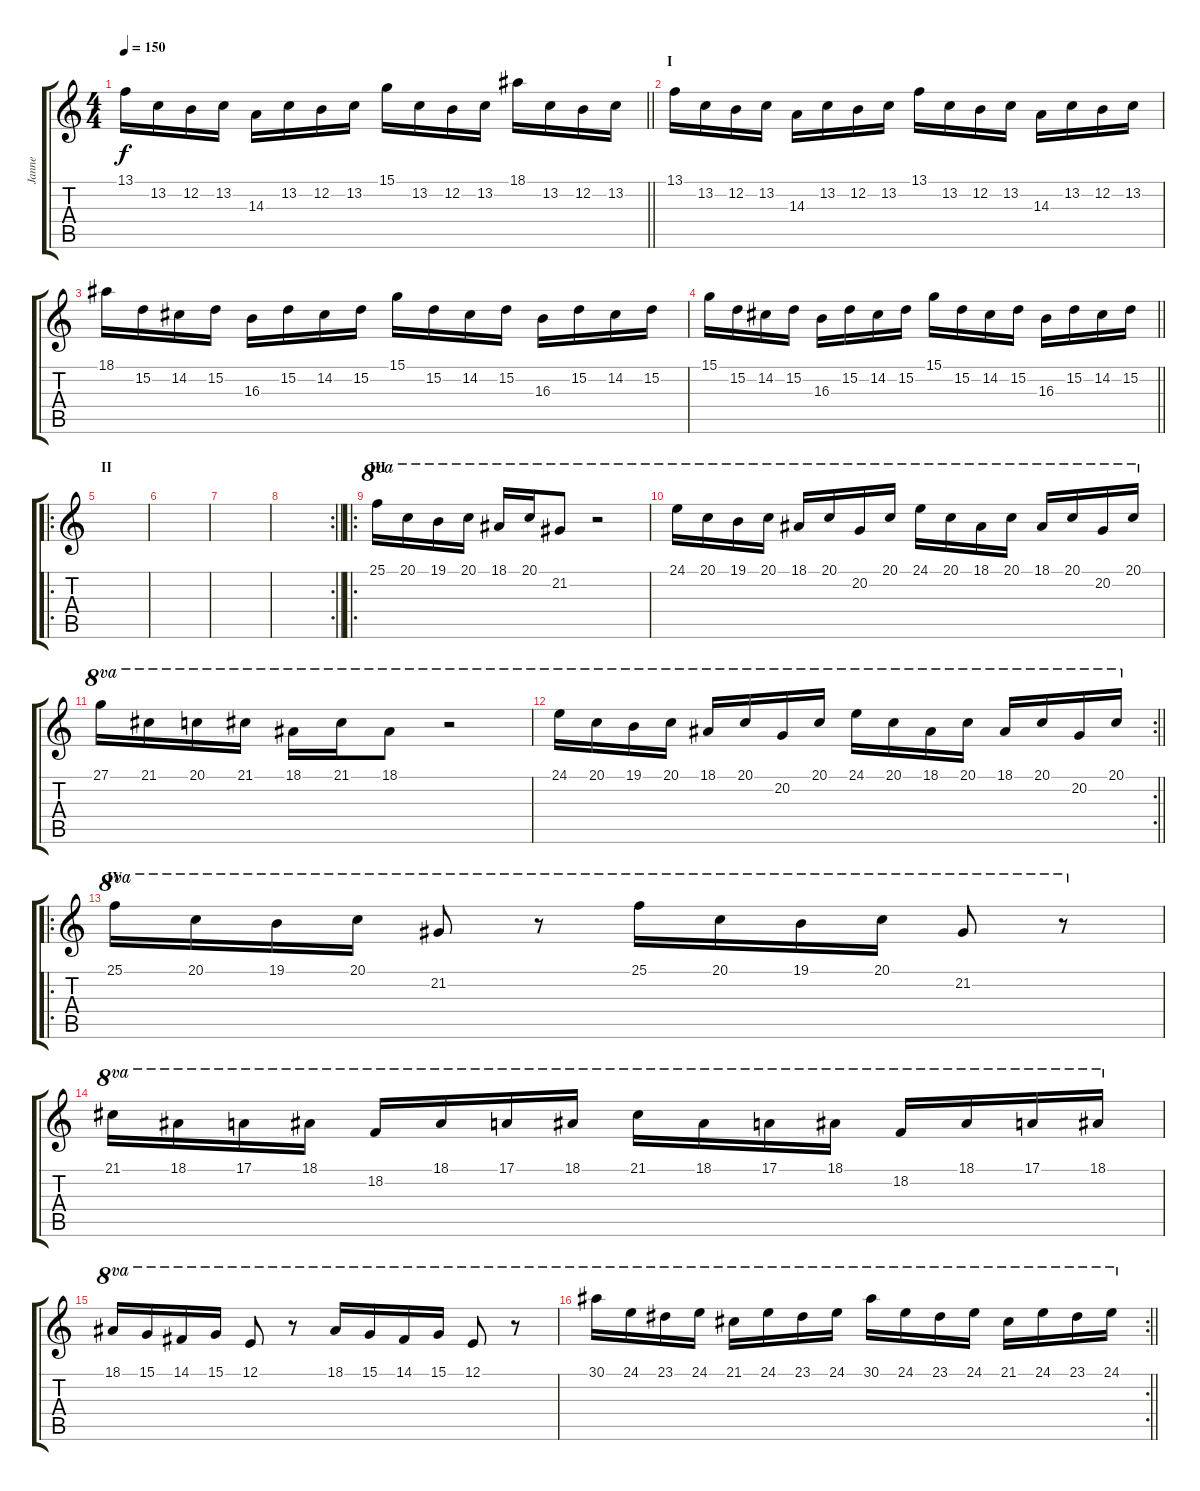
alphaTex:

\track ("Janne" "Janne") {instrument stringensemble1}
\staff {score tabs}
\tuning (E4 B3 G3 D3 A2 E2) {hide}
\ts (4 4)
\tempo 150
\clef g2
\barLineRight lightlight
\ks c
13.1.16{dy f instrument pad3polysynth} 13.2.16 12.2.16 13.2.16 14.3.16 13.2.16 12.2.16 13.2.16 15.1.16 13.2.16 12.2.16 13.2.16 18.1.16 13.2.16 12.2.16 13.2.16 |
\section ("" "I")
13.1.16 13.2.16 12.2.16 13.2.16 14.3.16 13.2.16 12.2.16 13.2.16 13.1.16 13.2.16 12.2.16 13.2.16 14.3.16 13.2.16 12.2.16 13.2.16 |
18.1.16 15.2.16 14.2.16 15.2.16 16.3.16 15.2.16 14.2.16 15.2.16 15.1.16 15.2.16 14.2.16 15.2.16 16.3.16 15.2.16 14.2.16 15.2.16 |
\barLineRight lightlight
15.1.16 15.2.16 14.2.16 15.2.16 16.3.16 15.2.16 14.2.16 15.2.16 15.1.16 15.2.16 14.2.16 15.2.16 16.3.16 15.2.16 14.2.16 15.2.16 |
\ro
\section ("" "II")
|
|
|
\rc 2
\barLineRight lightlight
|
\ro
\section ("" "III")
25.1.16{ot 8va instrument harpsichord} 20.1.16{ot 8va} 19.1.16{ot 8va} 20.1.16{ot 8va} 18.1.16{ot 8va} 20.1.16{ot 8va} 21.2.8{ot 8va} r.2{ot 8va} |
24.1.16{ot 8va} 20.1.16{ot 8va} 19.1.16{ot 8va} 20.1.16{ot 8va} 18.1.16{ot 8va} 20.1.16{ot 8va} 20.2.16{ot 8va} 20.1.16{ot 8va} 24.1.16{ot 8va} 20.1.16{ot 8va} 18.1.16{ot 8va} 20.1.16{ot 8va} 18.1.16{ot 8va} 20.1.16{ot 8va} 20.2.16{ot 8va} 20.1.16{ot 8va} |
27.1.16{ot 8va} 21.1.16{ot 8va} 20.1.16{ot 8va} 21.1.16{ot 8va} 18.1.16{ot 8va} 21.1.16{ot 8va} 18.1.8{ot 8va} r.2{ot 8va} |
\rc 2
\barLineRight lightlight
24.1.16{ot 8va} 20.1.16{ot 8va} 19.1.16{ot 8va} 20.1.16{ot 8va} 18.1.16{ot 8va} 20.1.16{ot 8va} 20.2.16{ot 8va} 20.1.16{ot 8va} 24.1.16{ot 8va} 20.1.16{ot 8va} 18.1.16{ot 8va} 20.1.16{ot 8va} 18.1.16{ot 8va} 20.1.16{ot 8va} 20.2.16{ot 8va} 20.1.16{ot 8va} |
\ro
\section ("" "IV")
25.1.16{ot 8va} 20.1.16{ot 8va} 19.1.16{ot 8va} 20.1.16{ot 8va} 21.2.8{ot 8va} r.8{ot 8va} 25.1.16{ot 8va} 20.1.16{ot 8va} 19.1.16{ot 8va} 20.1.16{ot 8va} 21.2.8{ot 8va} r.8{ot 8va} |
21.1.16{ot 8va} 18.1.16{ot 8va} 17.1.16{ot 8va} 18.1.16{ot 8va} 18.2.16{ot 8va} 18.1.16{ot 8va} 17.1.16{ot 8va} 18.1.16{ot 8va} 21.1.16{ot 8va} 18.1.16{ot 8va} 17.1.16{ot 8va} 18.1.16{ot 8va} 18.2.16{ot 8va} 18.1.16{ot 8va} 17.1.16{ot 8va} 18.1.16{ot 8va} |
18.1.16{ot 8va} 15.1.16{ot 8va} 14.1.16{ot 8va} 15.1.16{ot 8va} 12.1.8{ot 8va} r.8{ot 8va} 18.1.16{ot 8va} 15.1.16{ot 8va} 14.1.16{ot 8va} 15.1.16{ot 8va} 12.1.8{ot 8va} r.8{ot 8va} |
\rc 2
\barLineRight lightlight
30.1.16{ot 8va} 24.1.16{ot 8va} 23.1.16{ot 8va} 24.1.16{ot 8va} 21.1.16{ot 8va} 24.1.16{ot 8va} 23.1.16{ot 8va} 24.1.16{ot 8va} 30.1.16{ot 8va} 24.1.16{ot 8va} 23.1.16{ot 8va} 24.1.16{ot 8va} 21.1.16{ot 8va} 24.1.16{ot 8va} 23.1.16{ot 8va} 24.1.16{ot 8va}
